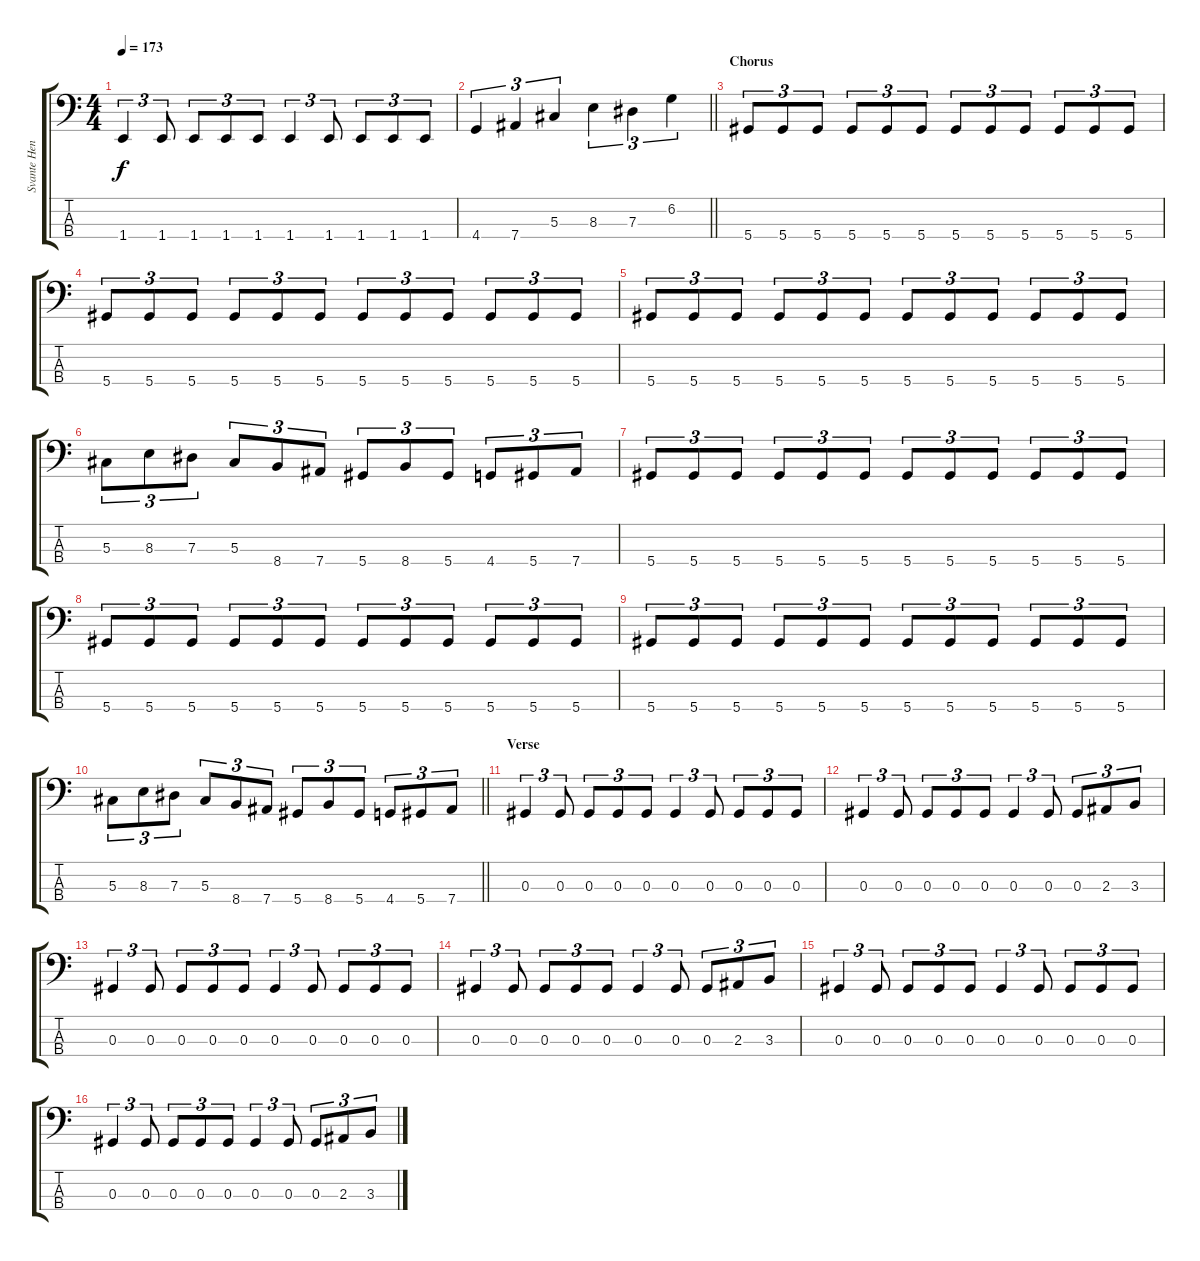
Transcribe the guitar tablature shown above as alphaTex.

\track ("Svante Henrysson" "Svante Hen") {instrument electricbassfinger}
\staff {score tabs}
\tuning (Gb2 Db2 Ab1 Eb1) {hide}
\ts (4 4)
\tempo 173
\clef f4
\ks c
1.4.4{tu (3 2) dy f} 1.4.8{tu (3 2)} 1.4.8{tu (3 2)} 1.4.8{tu (3 2)} 1.4.8{tu (3 2)} 1.4.4{tu (3 2)} 1.4.8{tu (3 2)} 1.4.8{tu (3 2)} 1.4.8{tu (3 2)} 1.4.8{tu (3 2)} |
\barLineRight lightlight
4.4.4{tu (3 2)} 7.4.4{tu (3 2)} 5.3.4{tu (3 2)} 8.3.4{tu (3 2)} 7.3.4{tu (3 2)} 6.2.4{tu (3 2)} |
\section ("" "Chorus")
5.4.8{tu (3 2)} 5.4.8{tu (3 2)} 5.4.8{tu (3 2)} 5.4.8{tu (3 2)} 5.4.8{tu (3 2)} 5.4.8{tu (3 2)} 5.4.8{tu (3 2)} 5.4.8{tu (3 2)} 5.4.8{tu (3 2)} 5.4.8{tu (3 2)} 5.4.8{tu (3 2)} 5.4.8{tu (3 2)} |
5.4.8{tu (3 2)} 5.4.8{tu (3 2)} 5.4.8{tu (3 2)} 5.4.8{tu (3 2)} 5.4.8{tu (3 2)} 5.4.8{tu (3 2)} 5.4.8{tu (3 2)} 5.4.8{tu (3 2)} 5.4.8{tu (3 2)} 5.4.8{tu (3 2)} 5.4.8{tu (3 2)} 5.4.8{tu (3 2)} |
5.4.8{tu (3 2)} 5.4.8{tu (3 2)} 5.4.8{tu (3 2)} 5.4.8{tu (3 2)} 5.4.8{tu (3 2)} 5.4.8{tu (3 2)} 5.4.8{tu (3 2)} 5.4.8{tu (3 2)} 5.4.8{tu (3 2)} 5.4.8{tu (3 2)} 5.4.8{tu (3 2)} 5.4.8{tu (3 2)} |
5.3.8{tu (3 2)} 8.3.8{tu (3 2)} 7.3.8{tu (3 2)} 5.3.8{tu (3 2)} 8.4.8{tu (3 2)} 7.4.8{tu (3 2)} 5.4.8{tu (3 2)} 8.4.8{tu (3 2)} 5.4.8{tu (3 2)} 4.4.8{tu (3 2)} 5.4.8{tu (3 2)} 7.4.8{tu (3 2)} |
5.4.8{tu (3 2)} 5.4.8{tu (3 2)} 5.4.8{tu (3 2)} 5.4.8{tu (3 2)} 5.4.8{tu (3 2)} 5.4.8{tu (3 2)} 5.4.8{tu (3 2)} 5.4.8{tu (3 2)} 5.4.8{tu (3 2)} 5.4.8{tu (3 2)} 5.4.8{tu (3 2)} 5.4.8{tu (3 2)} |
5.4.8{tu (3 2)} 5.4.8{tu (3 2)} 5.4.8{tu (3 2)} 5.4.8{tu (3 2)} 5.4.8{tu (3 2)} 5.4.8{tu (3 2)} 5.4.8{tu (3 2)} 5.4.8{tu (3 2)} 5.4.8{tu (3 2)} 5.4.8{tu (3 2)} 5.4.8{tu (3 2)} 5.4.8{tu (3 2)} |
5.4.8{tu (3 2)} 5.4.8{tu (3 2)} 5.4.8{tu (3 2)} 5.4.8{tu (3 2)} 5.4.8{tu (3 2)} 5.4.8{tu (3 2)} 5.4.8{tu (3 2)} 5.4.8{tu (3 2)} 5.4.8{tu (3 2)} 5.4.8{tu (3 2)} 5.4.8{tu (3 2)} 5.4.8{tu (3 2)} |
\barLineRight lightlight
5.3.8{tu (3 2)} 8.3.8{tu (3 2)} 7.3.8{tu (3 2)} 5.3.8{tu (3 2)} 8.4.8{tu (3 2)} 7.4.8{tu (3 2)} 5.4.8{tu (3 2)} 8.4.8{tu (3 2)} 5.4.8{tu (3 2)} 4.4.8{tu (3 2)} 5.4.8{tu (3 2)} 7.4.8{tu (3 2)} |
\section ("" "Verse")
0.3.4{tu (3 2)} 0.3.8{tu (3 2)} 0.3.8{tu (3 2)} 0.3.8{tu (3 2)} 0.3.8{tu (3 2)} 0.3.4{tu (3 2)} 0.3.8{tu (3 2)} 0.3.8{tu (3 2)} 0.3.8{tu (3 2)} 0.3.8{tu (3 2)} |
0.3.4{tu (3 2)} 0.3.8{tu (3 2)} 0.3.8{tu (3 2)} 0.3.8{tu (3 2)} 0.3.8{tu (3 2)} 0.3.4{tu (3 2)} 0.3.8{tu (3 2)} 0.3.8{tu (3 2)} 2.3.8{tu (3 2)} 3.3.8{tu (3 2)} |
0.3.4{tu (3 2)} 0.3.8{tu (3 2)} 0.3.8{tu (3 2)} 0.3.8{tu (3 2)} 0.3.8{tu (3 2)} 0.3.4{tu (3 2)} 0.3.8{tu (3 2)} 0.3.8{tu (3 2)} 0.3.8{tu (3 2)} 0.3.8{tu (3 2)} |
0.3.4{tu (3 2)} 0.3.8{tu (3 2)} 0.3.8{tu (3 2)} 0.3.8{tu (3 2)} 0.3.8{tu (3 2)} 0.3.4{tu (3 2)} 0.3.8{tu (3 2)} 0.3.8{tu (3 2)} 2.3.8{tu (3 2)} 3.3.8{tu (3 2)} |
0.3.4{tu (3 2)} 0.3.8{tu (3 2)} 0.3.8{tu (3 2)} 0.3.8{tu (3 2)} 0.3.8{tu (3 2)} 0.3.4{tu (3 2)} 0.3.8{tu (3 2)} 0.3.8{tu (3 2)} 0.3.8{tu (3 2)} 0.3.8{tu (3 2)} |
0.3.4{tu (3 2)} 0.3.8{tu (3 2)} 0.3.8{tu (3 2)} 0.3.8{tu (3 2)} 0.3.8{tu (3 2)} 0.3.4{tu (3 2)} 0.3.8{tu (3 2)} 0.3.8{tu (3 2)} 2.3.8{tu (3 2)} 3.3.8{tu (3 2)}
